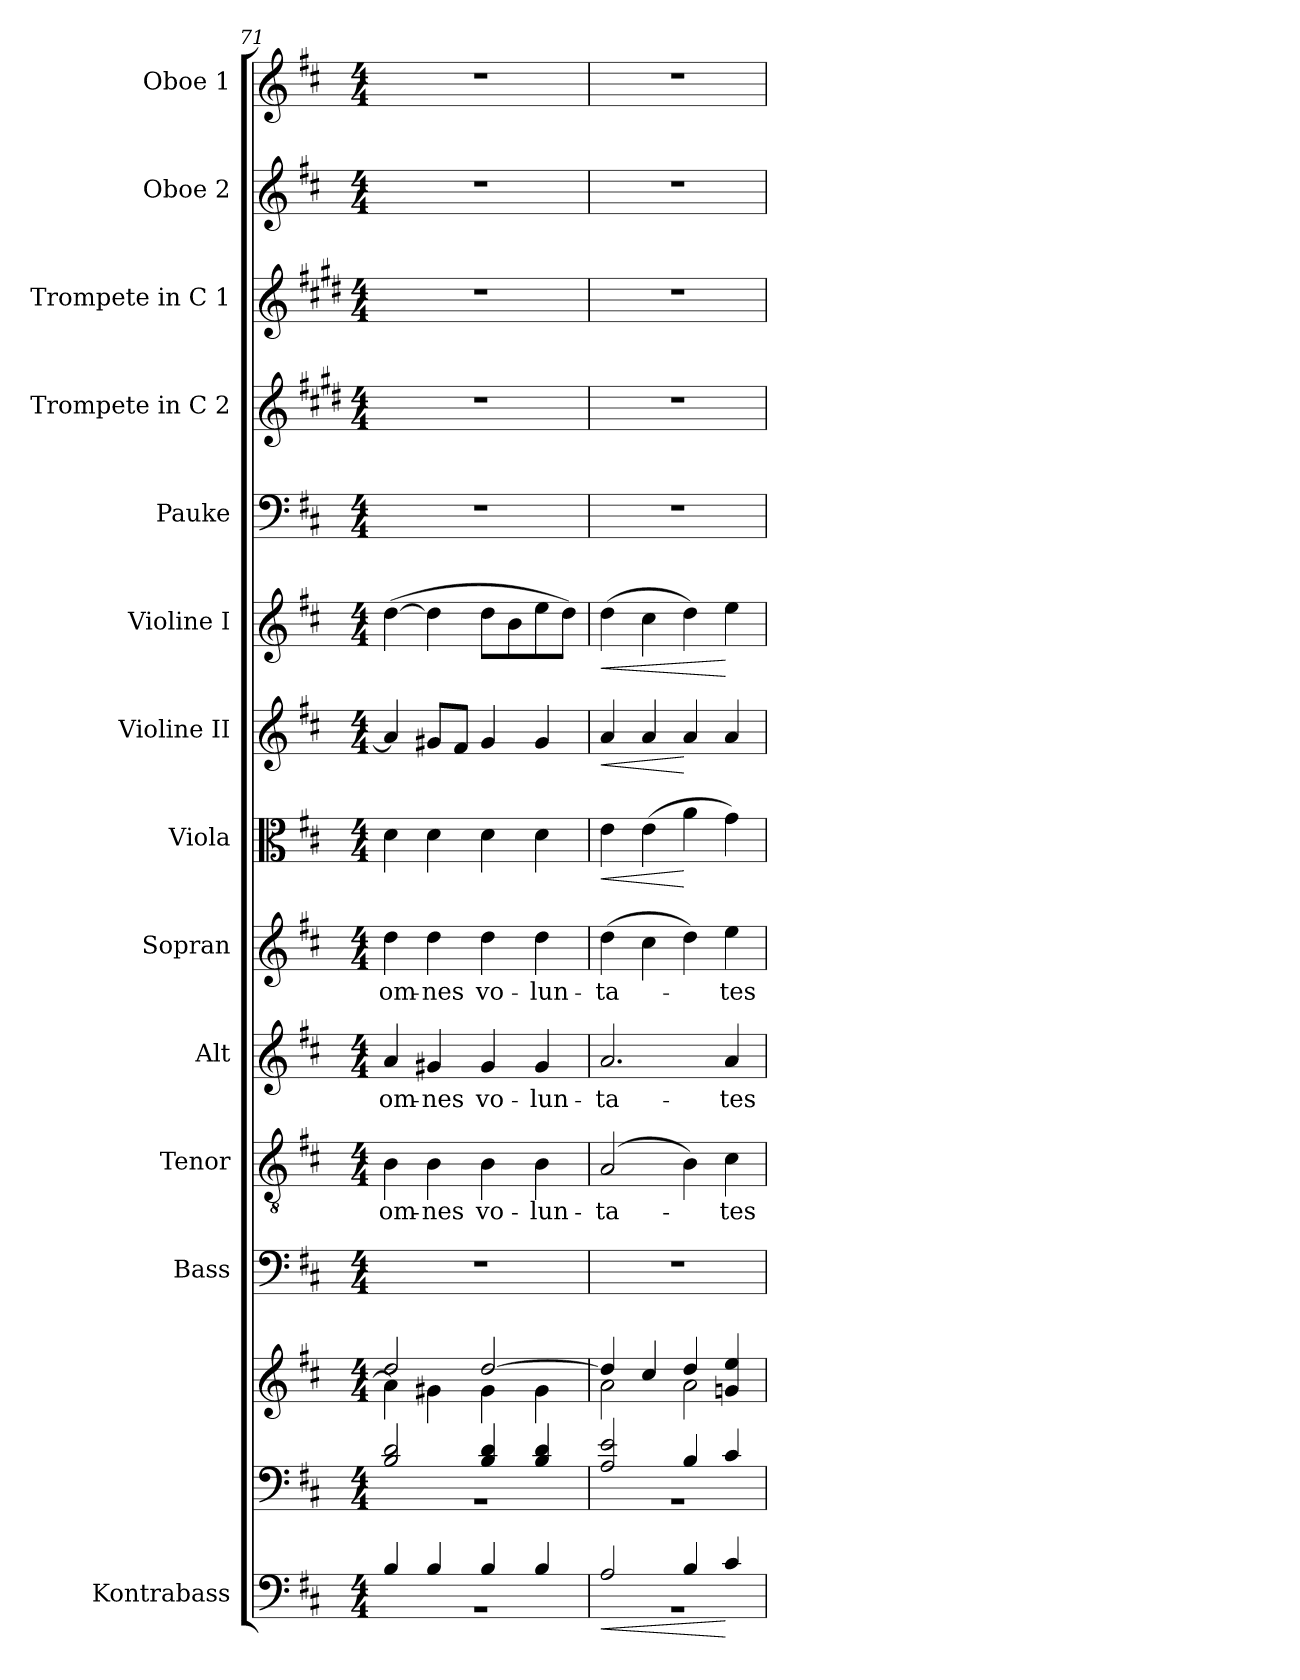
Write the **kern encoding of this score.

**kern	**dynam	**kern	**kern	**kern	**kern	**text	**kern	**text	**kern	**text	**kern	**dynam	**kern	**dynam	**kern	**dynam	**kern	**kern	**kern	**kern	**kern
*part14	*part14	*part13	*part13	*part12	*part11	*part11	*part10	*part10	*part9	*part9	*part8	*part8	*part7	*part7	*part6	*part6	*part5	*part4	*part3	*part2	*part1
*staff15	*staff15	*staff14	*staff13	*staff12	*staff11	*staff11	*staff10	*staff10	*staff9	*staff9	*staff8	*staff8	*staff7	*staff7	*staff6	*staff6	*staff5	*staff4	*staff3	*staff2	*staff1
*I"Kontrabass	*	*	*	*I"Bass	*I"Tenor	*	*I"Alt	*	*I"Sopran	*	*I"Viola	*	*I"Violine II	*	*I"Violine I	*	*I"Pauke	*I"Trompete in C 2	*I"Trompete in C 1	*I"Oboe 2	*I"Oboe 1
*I'Kb.	*	*	*	*I'B	*I'T	*	*I'A	*	*I'S	*	*I'Vla.	*	*I'Vl. II	*	*I'Vl. I	*	*I'Pk.	*	*	*I'Ob. 2	*I'Ob. 1
*clefF4	*	*clefF4	*clefG2	*clefF4	*clefGv2	*	*clefG2	*	*clefG2	*	*clefC3	*	*clefG2	*	*clefG2	*	*clefF4	*clefG2	*clefG2	*clefG2	*clefG2
*ITrd7c12	*	*	*	*	*	*	*	*	*	*	*	*	*	*	*	*	*	*ITrd1c2	*ITrd1c2	*	*
*k[f#c#]	*	*k[f#c#]	*k[f#c#]	*k[f#c#]	*k[f#c#]	*	*k[f#c#]	*	*k[f#c#]	*	*k[f#c#]	*	*k[f#c#]	*	*k[f#c#]	*	*k[f#c#]	*k[f#c#]	*k[f#c#]	*k[f#c#]	*k[f#c#]
*D:	*	*D:	*D:	*D:	*D:	*	*D:	*	*D:	*	*D:	*	*D:	*	*D:	*	*D:	*D:	*D:	*D:	*D:
*M4/4	*	*M4/4	*M4/4	*M4/4	*M4/4	*	*M4/4	*	*M4/4	*	*M4/4	*	*M4/4	*	*M4/4	*	*M4/4	*M4/4	*M4/4	*M4/4	*M4/4
=71	=71	=71	=71	=71	=71	=71	=71	=71	=71	=71	=71	=71	=71	=71	=71	=71	=71	=71	=71	=71	=71
*^	*	*^	*^	*	*	*	*	*	*	*	*	*	*	*	*	*	*	*	*	*	*
!	!	!	!	!	!	!	!	!	!LO:LY:b	!	!LO:LY:b	!	!LO:LY:b	!	!	!	!	!	!	!	!	!	!	!
4BB/	1rBB	.	2B/ 2d/	1rBB	2dd/	4a\]	1r	4B\	om-	4a/	om-	4dd\	-om-	4d\	.	4a/]	.	(>[4dd\	.	1r	1r	1r	1r	1r
!	!	!	!	!	!	!	!	!	!LO:LY:b	!	!LO:LY:b	!	!LO:LY:b	!	!	!	!	!	!	!	!	!	!	!
4BB/	.	.	.	.	.	4g#X\	.	4B\	-nes	4g#X/	-nes	4dd\	-nes	4d\	.	8g#X/L	.	4dd\]	.	.	.	.	.	.
.	.	.	.	.	.	.	.	.	.	.	.	.	.	.	.	8f#/J	.	.	.	.	.	.	.	.
!	!	!	!	!	!	!	!	!	!LO:LY:b	!	!LO:LY:b	!	!LO:LY:b	!	!	!	!	!	!	!	!	!	!	!
4BB/	.	.	4B/ 4d/	.	[>2dd/	4g#\	.	4B\	vo-	4g#/	vo-	4dd\	vo-	4d\	.	4g#/	.	8dd\L	.	.	.	.	.	.
.	.	.	.	.	.	.	.	.	.	.	.	.	.	.	.	.	.	8b\	.	.	.	.	.	.
!	!	!	!	!	!	!	!	!	!LO:LY:b	!	!LO:LY:b	!	!LO:LY:b	!	!	!	!	!	!	!	!	!	!	!
4BB/	.	.	4B/ 4d/	.	.	4g#\	.	4B\	-lun-	4g#/	-lun-	4dd\	-lun-	4d\	.	4g#/	.	8ee\	.	.	.	.	.	.
.	.	.	.	.	.	.	.	.	.	.	.	.	.	.	.	.	.	8dd\J)	.	.	.	.	.	.
=72	=72	=72	=72	=72	=72	=72	=72	=72	=72	=72	=72	=72	=72	=72	=72	=72	=72	=72	=72	=72	=72	=72	=72	=72
!	!	!LO:HP:b	!	!	!	!	!	!	!LO:LY:b	!	!LO:LY:b	!	!LO:LY:b	!	!LO:HP:b	!	!LO:HP:b	!	!LO:HP:b	!	!	!	!	!
2AA/	1rBB	<	2A/ 2e/	1rBB	4dd/]	2a\	1r	(2A/	-ta-	2.a/	-ta-	(>4dd\	-ta-	4e\	<	4a/	<	(>4dd\	<	1r	1r	1r	1r	1r
.	.	.	.	.	4cc#/	.	.	.	.	.	.	4cc#\	.	(>4e\	.	4a/	.	4cc#\	.	.	.	.	.	.
4BB/	.	.	4B/	.	4dd/	2a\	.	4B\)	.	.	.	4dd\)	.	4a\	[	4a/	[	4dd\)	.	.	.	.	.	.
!	!	!	!	!	!	!	!	!	!LO:LY:b	!	!LO:LY:b	!	!LO:LY:b	!	!	!	!	!	!	!	!	!	!	!
4C#/	.	[	4c#/	.	4gn/ 4ee/	.	.	4c#\	-tes	4a/	-tes	4ee\	-tes	4g\)	.	4a/	.	4ee\	[	.	.	.	.	.
*v	*v	*	*	*	*	*	*	*	*	*	*	*	*	*	*	*	*	*	*	*	*	*	*	*
*	*	*v	*v	*	*	*	*	*	*	*	*	*	*	*	*	*	*	*	*	*	*	*	*
*	*	*	*v	*v	*	*	*	*	*	*	*	*	*	*	*	*	*	*	*	*	*	*
=	=	=	=	=	=	=	=	=	=	=	=	=	=	=	=	=	=	=	=	=	=
*-	*-	*-	*-	*-	*-	*-	*-	*-	*-	*-	*-	*-	*-	*-	*-	*-	*-	*-	*-	*-	*-
